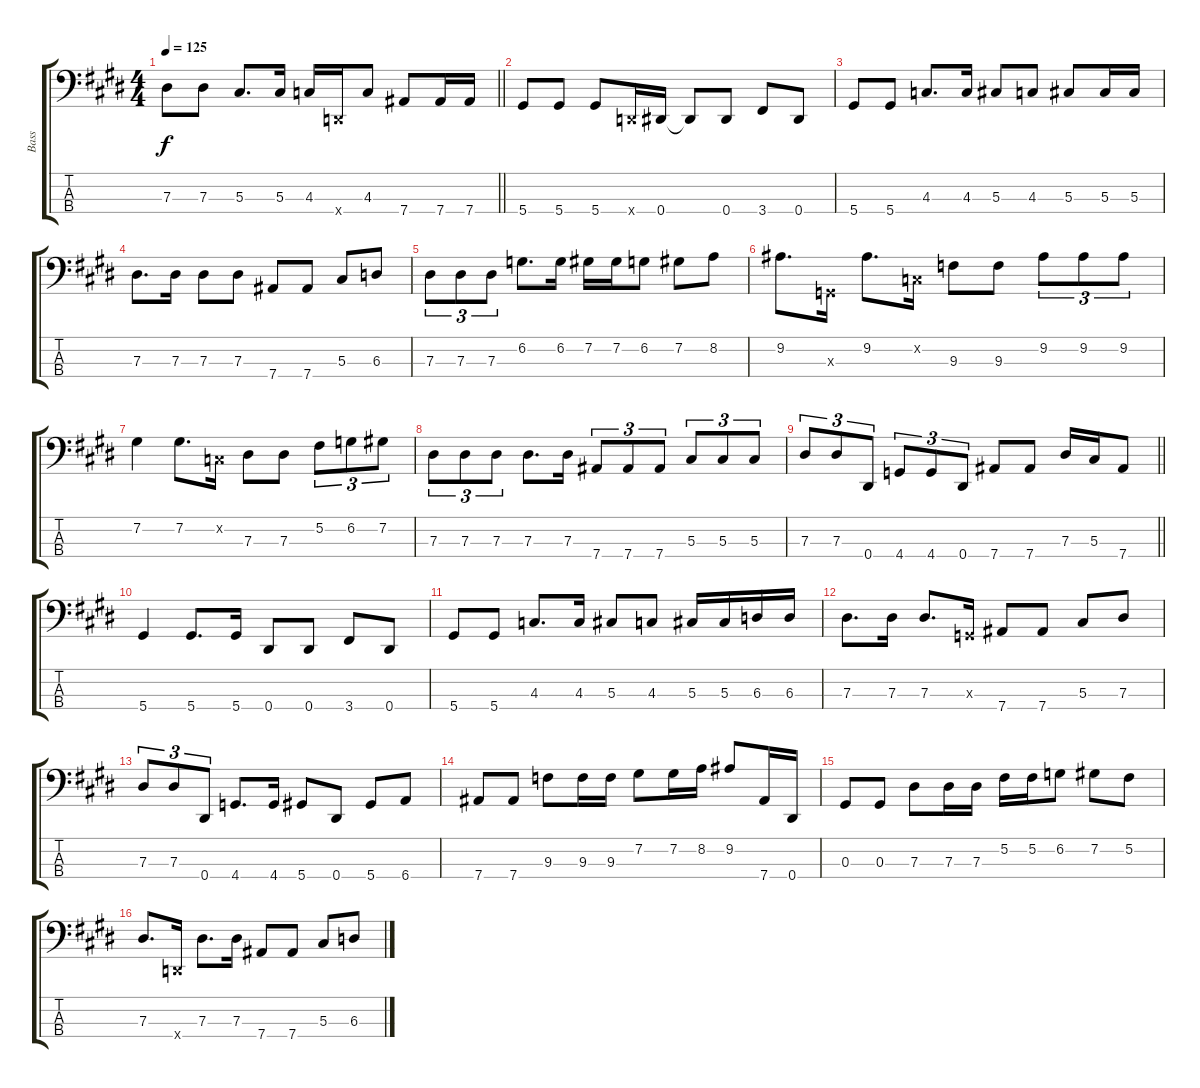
\track ("Bass" "Bass") {instrument electricbassfinger}
\staff {score tabs}
\tuning (Gb2 Db2 Ab1 Eb1) {hide}
\ts (4 4)
\tempo 125
\clef f4
\barLineRight lightlight
\ks e
7.3.8{dy f} 7.3.8 5.3.8{d} 5.3.16 4.3.16 -1.4{x}.16 4.3.8 7.4.8 7.4.16 7.4.16 |
5.4.8 5.4.8 5.4.8 -1.4{x}.16 0.4.16 0.4{t}.8 0.4.8 3.4.8 0.4.8 |
5.4.8 5.4.8 4.3.8{d} 4.3.16 5.3.8 4.3.8 5.3.8 5.3.16 5.3.16 |
7.3.8{d} 7.3.16 7.3.8 7.3.8 7.4.8 7.4.8 5.3.8 6.3.8 |
7.3.8{tu (3 2)} 7.3.8{tu (3 2)} 7.3.8{tu (3 2)} 6.2.8{d} 6.2.16 7.2.16 7.2.16 6.2.8 7.2.8 8.2.8 |
9.2.8{d} -1.3{x}.16 9.2.8{d} -1.2{x}.16 9.3.8 9.3.8 9.2.8{tu (3 2)} 9.2.8{tu (3 2)} 9.2.8{tu (3 2)} |
7.2.4 7.2.8{d} -1.2{x}.16 7.3.8 7.3.8 5.2.8{tu (3 2)} 6.2.8{tu (3 2)} 7.2.8{tu (3 2)} |
7.3.8{tu (3 2)} 7.3.8{tu (3 2)} 7.3.8{tu (3 2)} 7.3.8{d} 7.3.16 7.4.8{tu (3 2)} 7.4.8{tu (3 2)} 7.4.8{tu (3 2)} 5.3.8{tu (3 2)} 5.3.8{tu (3 2)} 5.3.8{tu (3 2)} |
\barLineRight lightlight
7.3.8{tu (3 2)} 7.3.8{tu (3 2)} 0.4.8{tu (3 2)} 4.4.8{tu (3 2)} 4.4.8{tu (3 2)} 0.4.8{tu (3 2)} 7.4.8 7.4.8 7.3.16 5.3.16 7.4.8 |
5.4.4 5.4.8{d} 5.4.16 0.4.8 0.4.8 3.4.8 0.4.8 |
5.4.8 5.4.8 4.3.8{d} 4.3.16 5.3.8 4.3.8 5.3.16 5.3.16 6.3.16 6.3.16 |
7.3.8{d} 7.3.16 7.3.8{d} -1.3{x}.16 7.4.8 7.4.8 5.3.8 7.3.8 |
7.3.8{tu (3 2)} 7.3.8{tu (3 2)} 0.4.8{tu (3 2)} 4.4.8{d} 4.4.16 5.4.8 0.4.8 5.4.8 6.4.8 |
7.4.8 7.4.8 9.3.8 9.3.16 9.3.16 7.2.8 7.2.16 8.2.16 9.2.8 7.4.16 0.4.16 |
0.3.8 0.3.8 7.3.8 7.3.16 7.3.16 5.2.16 5.2.16 6.2.8 7.2.8 5.2.8 |
7.3.8{d} -1.4{x}.16 7.3.8{d} 7.3.16 7.4.8 7.4.8 5.3.8 6.3.8
